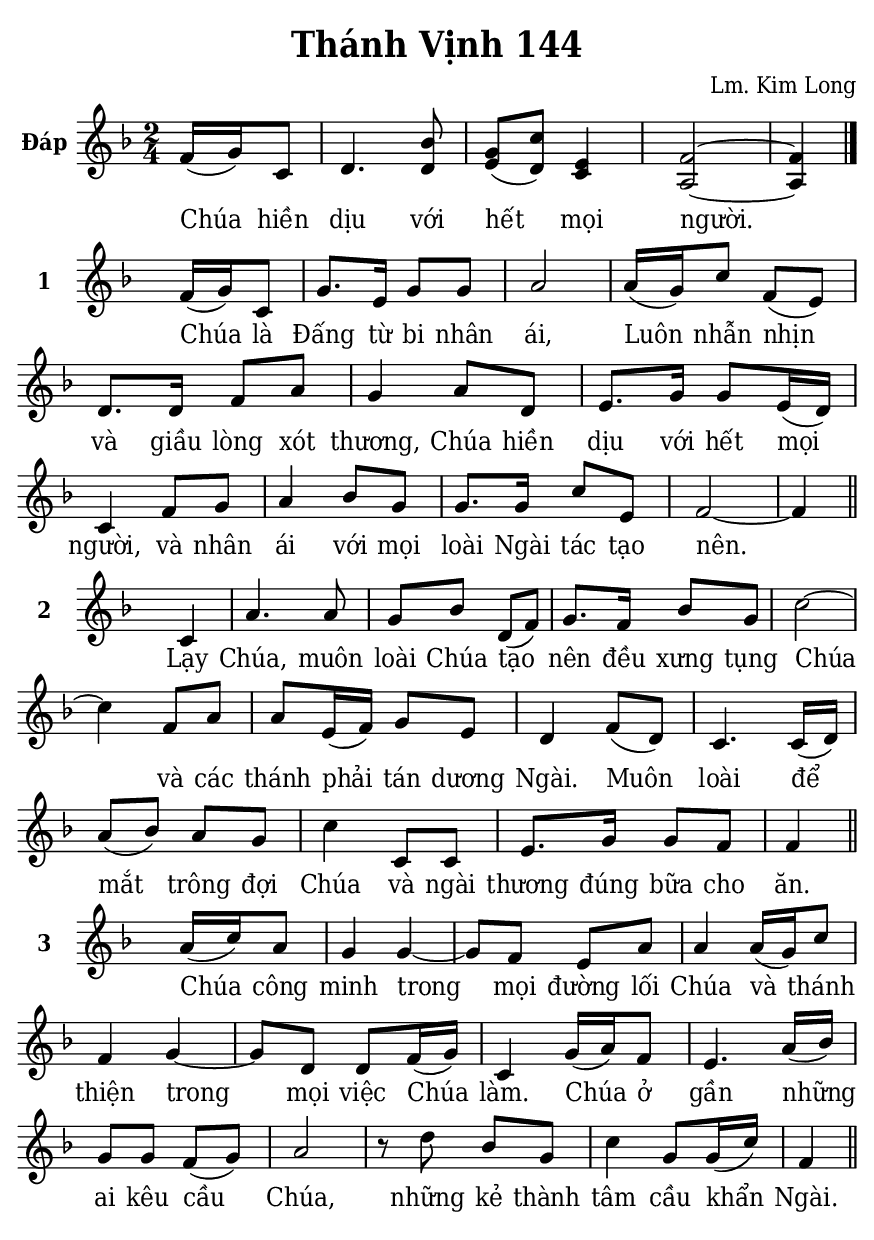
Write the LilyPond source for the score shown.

% Cài đặt chung
\version "2.22.1"
\include "english.ly"

\header {
  title = "Thánh Vịnh 144"
  composer = "Lm. Kim Long"
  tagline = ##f
}

% Nhạc
nhacMauMot = \relative c' {
  \key f \major
  \time 2/4
  \partial 4 f16 (g) c,8 |
  d4.
  <<
    {
      bf'8 |
      g (c) e,4 |
      f2 ~ |
      f4 \bar "|."
    }
    {
      d8 |
      e (d) c4 |
      a2 ~ |
      a4
    }
  >>
}

nhacMauHai = \relative c' {
  \key f \major
  \time 2/4
  \partial 4 f16 (g) c,8 |
  g'8. e16 g8 g |
  a2 |
  a16 (g) c8 f, (e) |
  d8. d16 f8 a |
  g4 a8 d, |
  e8. g16 g8 e16 (d) |
  c4 f8 g |
  a4 bf8 g |
  g8. g16 c8 e, |
  f2 ~ |
  f4 \bar "||"
}

nhacMauBa = \relative c' {
  \key f \major
  \time 2/4
  \partial 4 c4 |
  a'4. a8 |
  g bf d, (f) |
  g8. f16 bf8 g |
  c2 ~ |
  c4 f,8 a |
  a e16 (f) g8 e |
  d4 f8 (d) |
  c4. c16 (d) |
  a'8 (bf) a g |
  c4 c,8 c |
  e8. g16 g8 f |
  f4 \bar "||"
}

nhacMauBon = \relative c'' {
  \key f \major
  \time 2/4
  \partial 4 a16 (c) a8 |
  g4 g ~ |
  g8 f e a |
  a4 a16 (g) c8 |
  f,4 g ~ |
  g8 d d f16 (g) |
  c,4 g'16 (a) f8 |
  e4. a16 (bf) |
  g8 g f (g) |
  a2 |
  r8 d bf g |
  c4 g8 g16 (c) |
  f,4 \bar "||"
}

% Lời
loiMauMot = \lyricmode {
  Chúa hiền dịu với hết mọi người.
}

loiMauHai = \lyricmode {
  Chúa là Đấng từ bi nhân ái,
  Luôn nhẫn nhịn và giầu lòng xót thương,
  Chúa hiền dịu với hết mọi người,
  và nhân ái với mọi loài Ngài tác tạo nên.
}

loiMauBa = \lyricmode {
  Lạy Chúa, muôn loài Chúa tạo nên đều xưng tụng Chúa
  và các thánh phải tán dương Ngài.
  Muôn loài để mắt trông đợi Chúa
  và ngài thương đúng bữa cho ăn.
}

loiMauBon = \lyricmode {
  Chúa công minh trong mọi đường lối Chúa
  và thánh thiện trong mọi việc Chúa làm.
  Chúa ở gần những ai kêu cầu Chúa,
  những kẻ thành tâm cầu khẩn Ngài.
}

% Dàn trang
\paper {
  #(set-paper-size "a5")
  top-margin = 3\mm
  bottom-margin = 3\mm
  left-margin = 3\mm
  right-margin = 3\mm
  indent = #0
  #(define fonts
	 (make-pango-font-tree "Deja Vu Serif Condensed"
	 		       "Deja Vu Serif Condensed"
			       "Deja Vu Serif Condensed"
			       (/ 20 20)))
  print-page-number = ##f
  page-count = 1
}

\score {
  <<
    \new Staff \with {
      instrumentName = \markup { \bold "Đáp" }} <<
        \clef treble
        \new Voice = beSop {
          \nhacMauMot
        }
      \new Lyrics \lyricsto beSop \loiMauMot
    >>
  >>
  \layout {
    indent = 10
    \override Lyrics.LyricSpace.minimum-distance = #1.5
    \override Score.BarNumber.break-visibility = ##(#f #f #f)
    \override Score.SpacingSpanner.uniform-stretching = ##t
    ragged-last = ##f
  }
}

\score {
  <<
    \new Staff \with {
      instrumentName = \markup { \bold "1" }} <<
        \clef treble
        \new Voice = beSop {
          \nhacMauHai
        }
      \new Lyrics \lyricsto beSop \loiMauHai
    >>
  >>
  \layout {
    indent = 10
    \override Staff.TimeSignature.transparent = ##t
    \override Lyrics.LyricSpace.minimum-distance = #1
    \override Score.BarNumber.break-visibility = ##(#f #f #f)
    \override Score.SpacingSpanner.uniform-stretching = ##t
    ragged-last = ##f
  }
}

\score {
  <<
    \new Staff \with {
      instrumentName = \markup { \bold "2" }} <<
        \clef treble
        \new Voice = beSop {
          \nhacMauBa
        }
      \new Lyrics \lyricsto beSop \loiMauBa
    >>
  >>
  \layout {
    indent = 10
    \override Staff.TimeSignature.transparent = ##t
    \override Lyrics.LyricSpace.minimum-distance = #1
    \override Score.BarNumber.break-visibility = ##(#f #f #f)
    \override Score.SpacingSpanner.uniform-stretching = ##t
    ragged-last = ##f
  }
}

\score {
  <<
    \new Staff \with {
      instrumentName = \markup { \bold "3" }} <<
        \clef treble
        \new Voice = beSop {
          \nhacMauBon
        }
      \new Lyrics \lyricsto beSop \loiMauBon
    >>
  >>
  \layout {
    indent = 10
    \override Staff.TimeSignature.transparent = ##t
    \override Lyrics.LyricSpace.minimum-distance = #1
    \override Score.BarNumber.break-visibility = ##(#f #f #f)
    \override Score.SpacingSpanner.uniform-stretching = ##t
    ragged-last = ##f
  }
}
